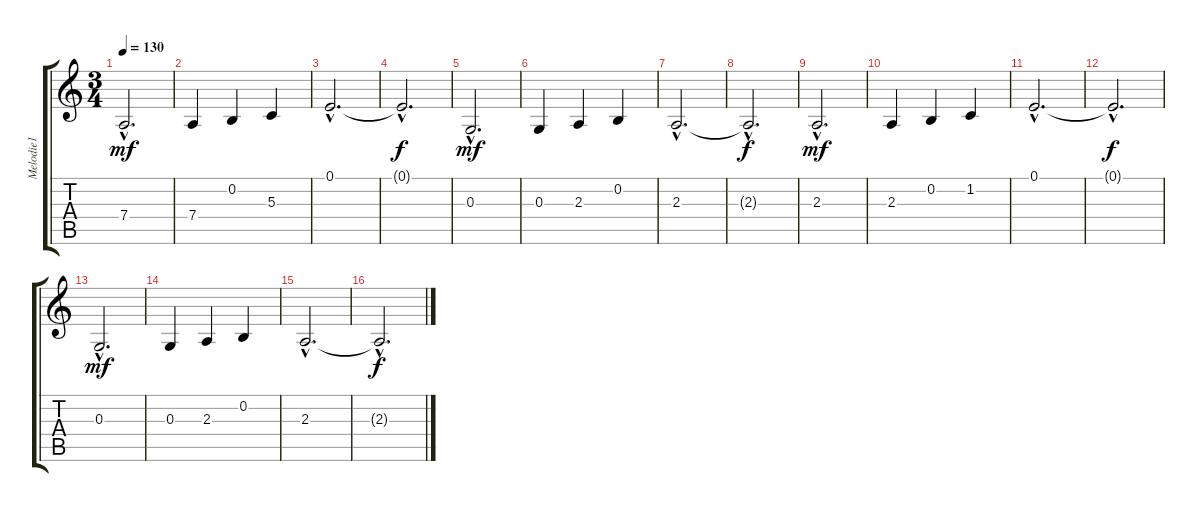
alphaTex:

\track ("Melodie1" "Melodie1") {instrument stringensemble1}
\staff {score tabs}
\tuning (E4 B3 G3 D3 A2 E2) {hide}
\ts (3 4)
\tempo 130
\clef g2
\ks c
7.4{hac}.2{d dy mf} |
7.4.4 0.2.4 5.3.4 |
0.1{hac}.2{d} |
0.1{hac t}.2{d dy f} |
0.3{hac}.2{d dy mf} |
0.3.4 2.3.4 0.2.4 |
2.3{hac}.2{d} |
2.3{hac t}.2{d dy f} |
2.3{hac}.2{d dy mf} |
2.3.4 0.2.4 1.2.4 |
0.1{hac}.2{d} |
0.1{hac t}.2{d dy f} |
0.3{hac}.2{d dy mf} |
0.3.4 2.3.4 0.2.4 |
2.3{hac}.2{d} |
2.3{hac t}.2{d dy f}
